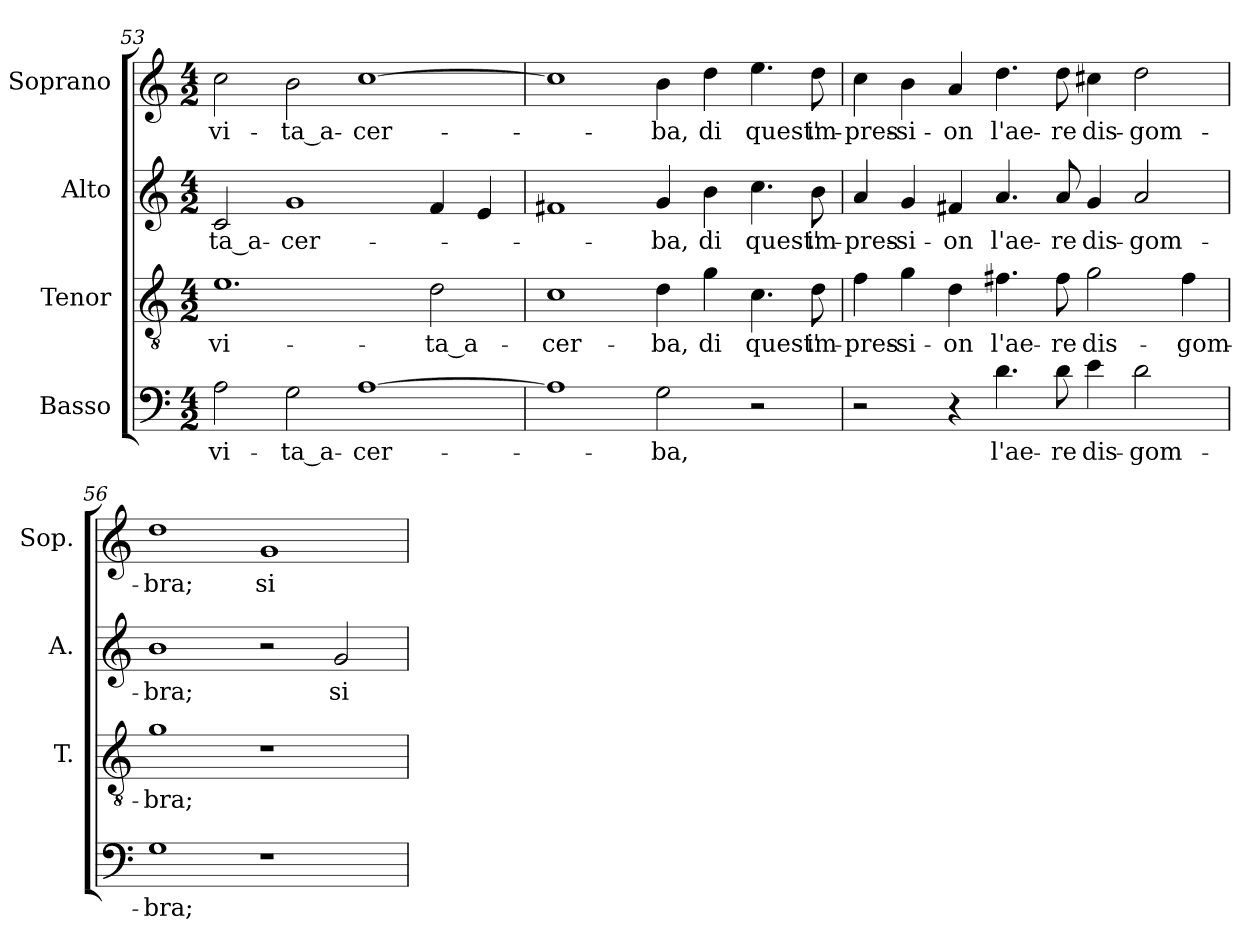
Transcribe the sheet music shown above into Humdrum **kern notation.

**kern	**text	**kern	**text	**kern	**text	**kern	**text
*part4	*part4	*part3	*part3	*part2	*part2	*part1	*part1
*staff4	*staff4	*staff3	*staff3	*staff2	*staff2	*staff1	*staff1
*I"Basso	*	*I"Tenor	*	*I"Alto	*	*I"Soprano	*
*	*	*I'T.	*	*I'A.	*	*I'Sop.	*
*clefF4	*	*clefGv2	*	*clefG2	*	*clefG2	*
*	*	*ITrd7c12	*	*	*	*	*
*k[]	*	*k[]	*	*k[]	*	*k[]	*
*C:	*	*C:	*	*C:	*	*C:	*
*M4/2	*	*M4/2	*	*M4/2	*	*M4/2	*
=53	=53	=53	=53	=53	=53	=53	=53
!	!LO:LY:b:color=#000000	!	!	!	!	!	!
!	!	!	!LO:LY:b:color=#000000	!	!	!	!
!	!	!	!	!	!LO:LY:b:color=#000000	!	!
!	!	!	!	!	!	!	!LO:LY:b:color=#000000
2Ai\	vi-	1.Ei	vi-	2ci/	-ta_a-	2cci\	vi-
!	!LO:LY:b:color=#000000	!	!	!	!	!	!
!	!	!	!	!	!LO:LY:b:color=#000000	!	!
!	!	!	!	!	!	!	!LO:LY:b:color=#000000
2Gi\	-ta_a-	.	.	1gi	-cer-	2bi\	-ta_a-
!	!LO:LY:b:color=#000000	!	!	!	!	!	!
!	!	!	!	!	!	!	!LO:LY:b:color=#000000
[>1Ai	-cer-	.	.	.	.	[>1cci	-cer-
!	!	!	!LO:LY:b:color=#000000	!	!	!	!
.	.	2Di\	-ta_a-	4fi/	.	.	.
.	.	.	.	4ei/	.	.	.
!!LO:LB:g=z
=54	=54	=54	=54	=54	=54	=54	=54
!	!	!	!LO:LY:b:color=#000000	!	!	!	!
1Ai]	.	1Ci	-cer-	1f#Xi	.	1cci]	.
!	!LO:LY:b:color=#000000	!	!	!	!	!	!
!	!	!	!LO:LY:b:color=#000000	!	!	!	!
!	!	!	!	!	!LO:LY:b:color=#000000	!	!
!	!	!	!	!	!	!	!LO:LY:b:color=#000000
2Gi\	-ba,	4Di\	-ba,	4gi/	-ba,	4bi\	-ba,
!	!	!	!LO:LY:b:color=#000000	!	!	!	!
!	!	!	!	!	!LO:LY:b:color=#000000	!	!
!	!	!	!	!	!	!	!LO:LY:b:color=#000000
.	.	4Gi\	di	4bi\	di	4ddi\	di
!	!	!	!LO:LY:b:color=#000000	!	!	!	!
!	!	!	!	!	!LO:LY:b:color=#000000	!	!
!	!	!	!	!	!	!	!LO:LY:b:color=#000000
2r	.	4.Ci\	quest'	4.cci\	quest'	4.eei\	quest'
!	!	!	!LO:LY:b:color=#000000	!	!	!	!
!	!	!	!	!	!LO:LY:b:color=#000000	!	!
!	!	!	!	!	!	!	!LO:LY:b:color=#000000
.	.	8Di\	im-	8bi\	im-	8ddi\	im-
=55	=55	=55	=55	=55	=55	=55	=55
!	!	!	!LO:LY:b:color=#000000	!	!	!	!
!	!	!	!	!	!LO:LY:b:color=#000000	!	!
!	!	!	!	!	!	!	!LO:LY:b:color=#000000
2r	.	4Fi\	-pres-	4ai/	-pres-	4cci\	-pres-
!	!	!	!LO:LY:b:color=#000000	!	!	!	!
!	!	!	!	!	!LO:LY:b:color=#000000	!	!
!	!	!	!	!	!	!	!LO:LY:b:color=#000000
.	.	4Gi\	-si-	4gi/	-si-	4bi\	-si-
!	!	!	!LO:LY:b:color=#000000	!	!	!	!
!	!	!	!	!	!LO:LY:b:color=#000000	!	!
!	!	!	!	!	!	!	!LO:LY:b:color=#000000
4r	.	4Di\	-on	4f#Xi/	-on	4ai/	-on
!	!LO:LY:b:color=#000000	!	!	!	!	!	!
!	!	!	!LO:LY:b:color=#000000	!	!	!	!
!	!	!	!	!	!LO:LY:b:color=#000000	!	!
!	!	!	!	!	!	!	!LO:LY:b:color=#000000
4.di\	l'ae-	4.F#Xi\	l'ae-	4.ai/	l'ae-	4.ddi\	l'ae-
!	!LO:LY:b:color=#000000	!	!	!	!	!	!
!	!	!	!LO:LY:b:color=#000000	!	!	!	!
!	!	!	!	!	!LO:LY:b:color=#000000	!	!
!	!	!	!	!	!	!	!LO:LY:b:color=#000000
8di\	-re	8F#i\	-re	8ai/	-re	8ddi\	-re
!	!LO:LY:b:color=#000000	!	!	!	!	!	!
!	!	!	!LO:LY:b:color=#000000	!	!	!	!
!	!	!	!	!	!LO:LY:b:color=#000000	!	!
!	!	!	!	!	!	!	!LO:LY:b:color=#000000
4ei\	dis-	2Gi\	dis-	4gi/	dis-	4cc#Xi\	dis-
!	!LO:LY:b:color=#000000	!	!	!	!	!	!
!	!	!	!	!	!LO:LY:b:color=#000000	!	!
!	!	!	!	!	!	!	!LO:LY:b:color=#000000
2di\	-gom-	.	.	2ai/	-gom-	2ddi\	-gom-
!	!	!	!LO:LY:b:color=#000000	!	!	!	!
.	.	4F#i\	-gom-	.	.	.	.
=56	=56	=56	=56	=56	=56	=56	=56
!	!LO:LY:b:color=#000000	!	!	!	!	!	!
!	!	!	!LO:LY:b:color=#000000	!	!	!	!
!	!	!	!	!	!LO:LY:b:color=#000000	!	!
!	!	!	!	!	!	!	!LO:LY:b:color=#000000
1Gi	-bra;	1Gi	-bra;	1bi	-bra;	1ddi	-bra;
!	!	!	!	!	!	!	!LO:LY:b:color=#000000
1r	.	1r	.	2r	.	1gi	si
!	!	!	!	!	!LO:LY:b:color=#000000	!	!
.	.	.	.	2gi/	si	.	.
=	=	=	=	=	=	=	=
*-	*-	*-	*-	*-	*-	*-	*-
